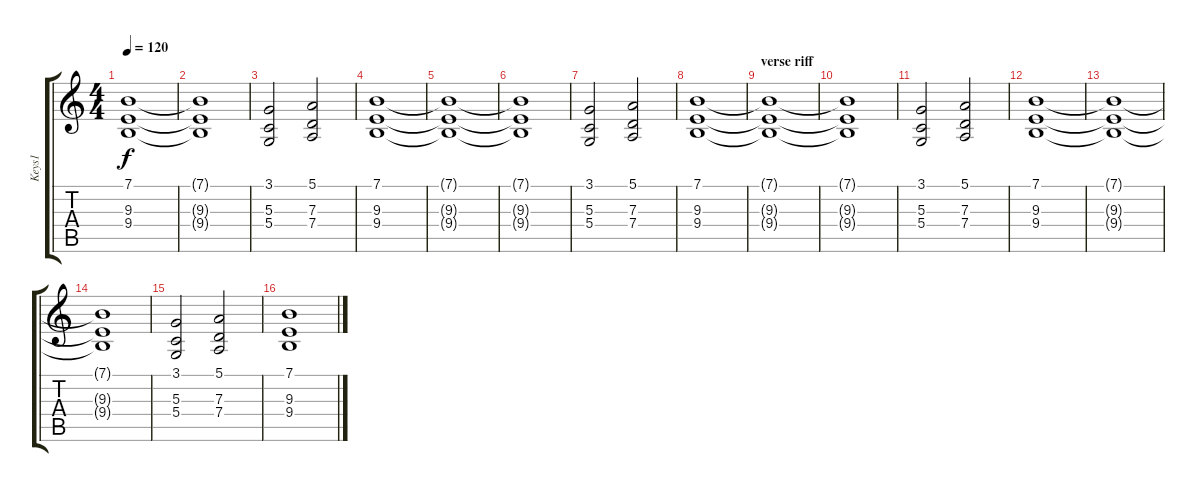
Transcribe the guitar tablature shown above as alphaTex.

\track ("Keys1" "Keys1") {instrument synthstrings1}
\staff {score tabs}
\tuning (E4 B3 G3 D3 A2 E2) {hide}
\ts (4 4)
\tempo 120
\clef g2
\ks c
(7.1{t} 9.3{t} 9.4{t}).1{dy f} |
(7.1{t} 9.3{t} 9.4{t}).1 |
(3.1 5.3 5.4).2 (5.1 7.3 7.4).2 |
(7.1 9.3 9.4).1 |
(7.1{t} 9.3{t} 9.4{t}).1 |
(7.1{t} 9.3{t} 9.4{t}).1 |
(3.1 5.3 5.4).2 (5.1 7.3 7.4).2 |
(7.1 9.3 9.4).1 |
\section ("" "verse riff")
(7.1{t} 9.3{t} 9.4{t}).1 |
(7.1{t} 9.3{t} 9.4{t}).1 |
(3.1 5.3 5.4).2 (5.1 7.3 7.4).2 |
(7.1 9.3 9.4).1 |
(7.1{t} 9.3{t} 9.4{t}).1 |
(7.1{t} 9.3{t} 9.4{t}).1 |
(3.1 5.3 5.4).2 (5.1 7.3 7.4).2 |
(7.1 9.3 9.4).1
